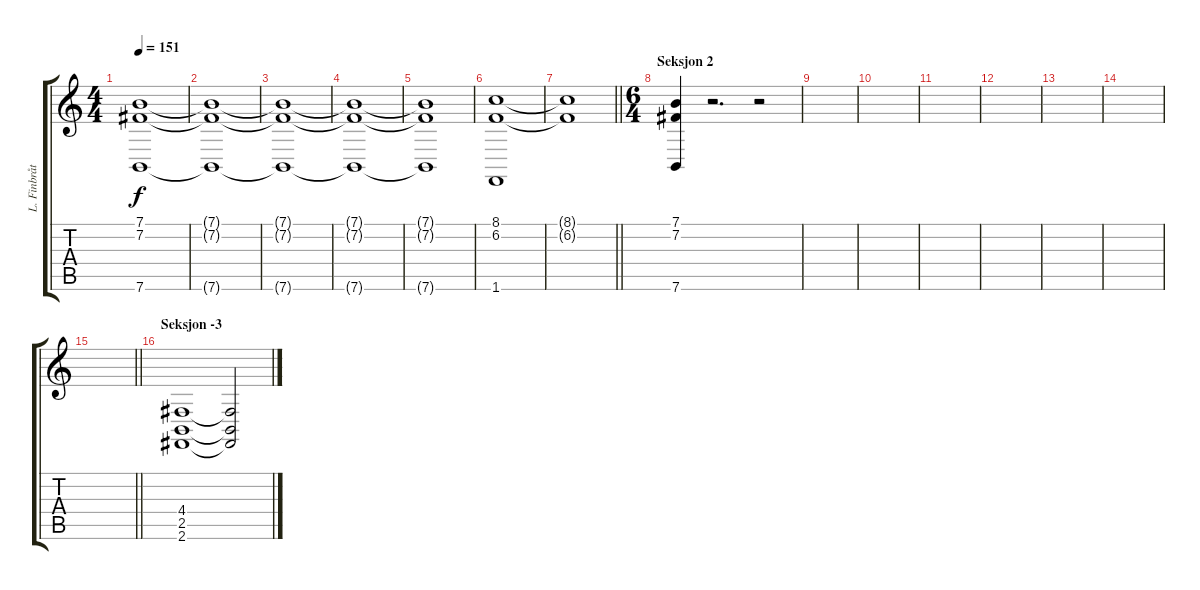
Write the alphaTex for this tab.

\track ("L. Finbråten" "L. Finbråt") {instrument choiraahs}
\staff {score tabs}
\tuning (E4 B3 G3 D3 A2 E2) {hide}
\ts (4 4)
\tempo 151
\clef g2
\ks c
(7.1{t} 7.2{t} 7.6{t}).1{dy f} |
(7.1{t} 7.2{t} 7.6{t}).1 |
(7.1{t} 7.2{t} 7.6{t}).1 |
(7.1{t} 7.2{t} 7.6{t}).1 |
(7.1{t} 7.2{t} 7.6{t}).1 |
(8.1 6.2 1.6).1 |
\barLineRight lightlight
(8.1{t} 6.2{t}).1{volume 16} |
\ts (6 4)
\section ("" "Seksjon 2")
(7.1 7.2 7.6).4{volume 8} r.2{d} r.2 |
|
|
|
|
|
|
\barLineRight lightlight
|
\section ("" "Seksjon -3")
(4.4 2.5 2.6).1{volume 8} (4.4{t} 2.5{t} 2.6{t}).2
